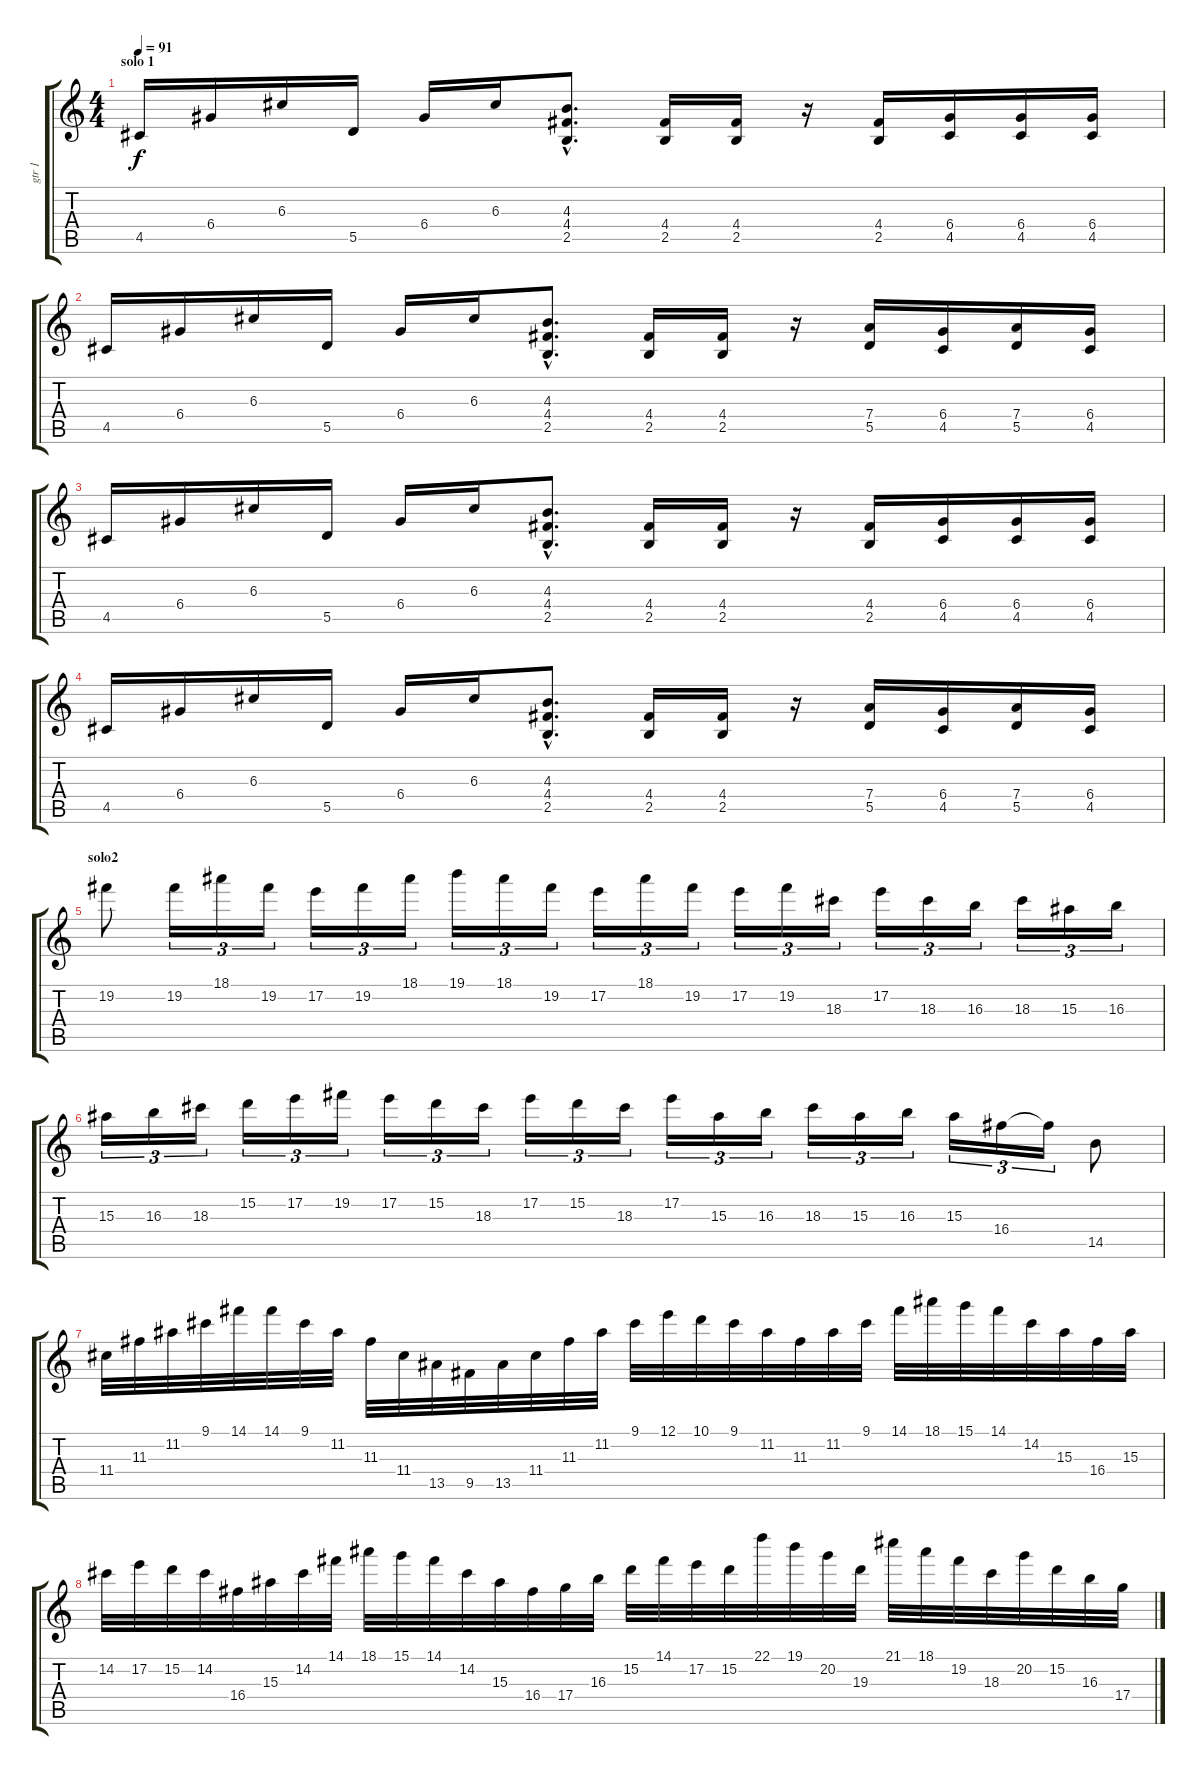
\track ("gtr 1" "gtr 1") {instrument distortionguitar}
\staff {score tabs}
\tuning (E4 B3 G3 D3 A2 E2) {hide}
\ts (4 4)
\section ("" "solo 1")
\tempo 91
\clef g2
\ks c
4.5.16{dy f instrument distortionguitar} 6.4.16 6.3.16 5.5.16 6.4.16 6.3.16 (4.3{hac} 4.4{hac} 2.5{hac}).8{d} (4.4 2.5).16 (4.4 2.5).16 r.16 (4.4 2.5).16 (6.4 4.5).16 (6.4 4.5).16 (6.4 4.5).16 |
4.5.16 6.4.16 6.3.16 5.5.16 6.4.16 6.3.16 (4.3{hac} 4.4{hac} 2.5{hac}).8{d} (4.4 2.5).16 (4.4 2.5).16 r.16 (7.4 5.5).16 (6.4 4.5).16 (7.4 5.5).16 (6.4 4.5).16 |
4.5.16 6.4.16 6.3.16 5.5.16 6.4.16 6.3.16 (4.3{hac} 4.4{hac} 2.5{hac}).8{d} (4.4 2.5).16 (4.4 2.5).16 r.16 (4.4 2.5).16 (6.4 4.5).16 (6.4 4.5).16 (6.4 4.5).16 |
4.5.16 6.4.16 6.3.16 5.5.16 6.4.16 6.3.16 (4.3{hac} 4.4{hac} 2.5{hac}).8{d} (4.4 2.5).16 (4.4 2.5).16 r.16 (7.4 5.5).16 (6.4 4.5).16 (7.4 5.5).16 (6.4 4.5).16 |
\section ("" "solo2")
19.2.8 19.2.16{tu (3 2)} 18.1.16{tu (3 2)} 19.2.16{tu (3 2)} 17.2.16{tu (3 2)} 19.2.16{tu (3 2)} 18.1.16{tu (3 2)} 19.1.16{tu (3 2)} 18.1.16{tu (3 2)} 19.2.16{tu (3 2)} 17.2.16{tu (3 2)} 18.1.16{tu (3 2)} 19.2.16{tu (3 2)} 17.2.16{tu (3 2)} 19.2.16{tu (3 2)} 18.3.16{tu (3 2)} 17.2.16{tu (3 2)} 18.3.16{tu (3 2)} 16.3.16{tu (3 2)} 18.3.16{tu (3 2)} 15.3.16{tu (3 2)} 16.3.16{tu (3 2)} |
15.3.16{tu (3 2)} 16.3.16{tu (3 2)} 18.3.16{tu (3 2)} 15.2.16{tu (3 2)} 17.2.16{tu (3 2)} 19.2.16{tu (3 2)} 17.2.16{tu (3 2)} 15.2.16{tu (3 2)} 18.3.16{tu (3 2)} 17.2.16{tu (3 2)} 15.2.16{tu (3 2)} 18.3.16{tu (3 2)} 17.2.16{tu (3 2)} 15.3.16{tu (3 2)} 16.3.16{tu (3 2)} 18.3.16{tu (3 2)} 15.3.16{tu (3 2)} 16.3.16{tu (3 2)} 15.3.16{tu (3 2)} 16.4.16{tu (3 2)} 16.4{t}.16{tu (3 2)} 14.5.8 |
11.4.32 11.3.32 11.2.32 9.1.32 14.1.32 14.1.32 9.1.32 11.2.32 11.3.32 11.4.32 13.5.32 9.5.32 13.5.32 11.4.32 11.3.32 11.2.32 9.1.32 12.1.32 10.1.32 9.1.32 11.2.32 11.3.32 11.2.32 9.1.32 14.1.32 18.1.32 15.1.32 14.1.32 14.2.32 15.3.32 16.4.32 15.3.32 |
14.2.32 17.2.32 15.2.32 14.2.32 16.4.32 15.3.32 14.2.32 14.1.32 18.1.32 15.1.32 14.1.32 14.2.32 15.3.32 16.4.32 17.4.32 16.3.32 15.2.32 14.1.32 17.2.32 15.2.32 22.1.32 19.1.32 20.2.32 19.3.32 21.1.32 18.1.32 19.2.32 18.3.32 20.2.32 15.2.32 16.3.32 17.4.32
